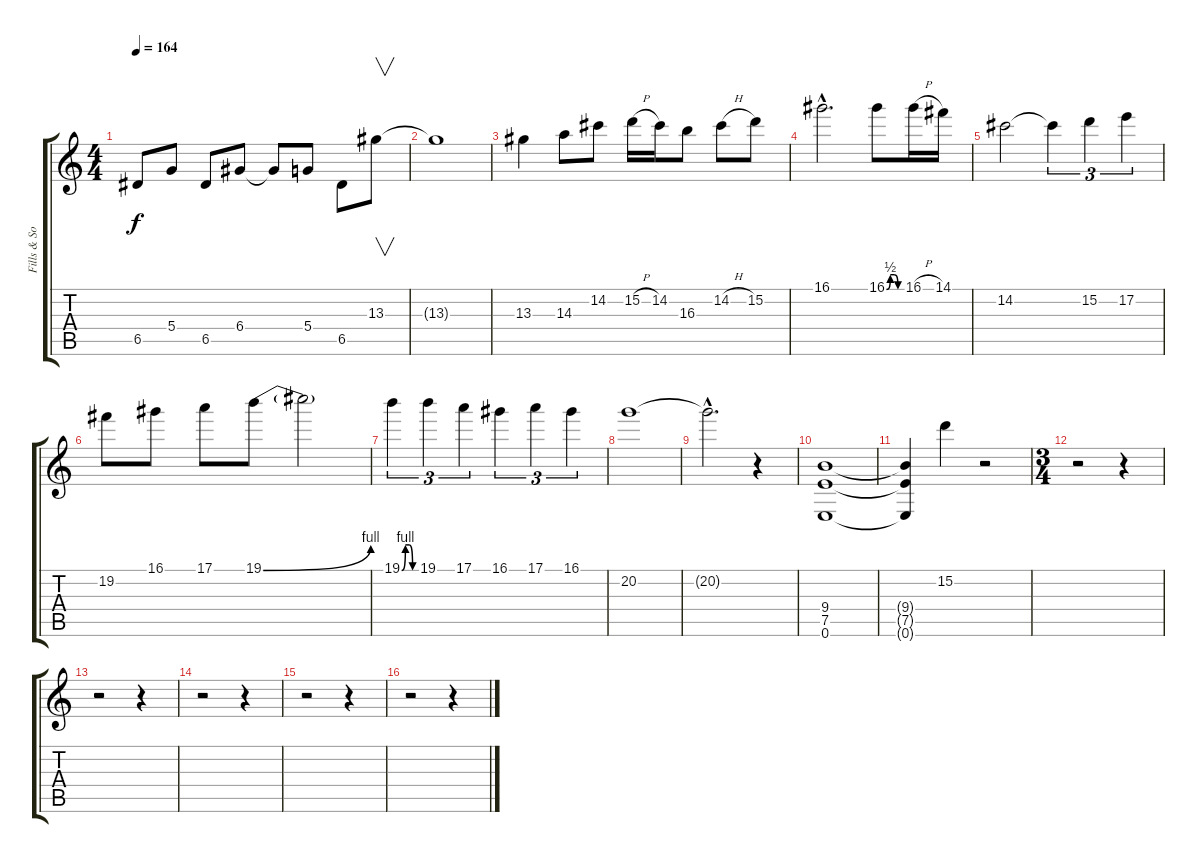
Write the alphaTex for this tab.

\track ("Fills & Solo (distortion)" "Fills & So") {instrument distortionguitar}
\staff {score tabs}
\tuning (E4 B3 G3 D3 A2 E2) {hide}
\ts (4 4)
\tempo 164
\clef g2
\ks c
6.5.8{dy f} 5.4.8 6.5.8 6.4.8 6.4{t}.8 5.4.8 6.5.8 13.3.8{v} |
13.3{t}.1 |
13.3.4 14.3.8 14.2.8 15.2{h}.16 14.2.16 16.3.8 14.2{h}.8 15.2.8 |
16.1{hac}.2{d} 16.1{be (custom 0 0 15 2 30 2 45 0 60 0)}.8 16.1{h}.16 14.1.16 |
14.2.2 14.2{t}.4{tu (3 2)} 15.2.4{tu (3 2)} 17.2.4{tu (3 2)} |
19.2.8 16.1.8 17.1.8 19.1{be (bend 0 0 60 4)}.8 19.1{t}.2 |
19.1{be (custom 0 0 15 4 30 4 45 0 60 0)}.4{tu (3 2)} 19.1.4{tu (3 2)} 17.1.4{tu (3 2)} 16.1.4{tu (3 2)} 17.1.4{tu (3 2)} 16.1.4{tu (3 2)} |
20.2.1 |
20.2{hac t}.2{d} r.4 |
(9.4 7.5 0.6).1 |
(9.4{t} 7.5{t} 0.6{t}).4 15.2.4 r.2 |
\ts (3 4)
r.2 r.4 |
r.2 r.4 |
r.2 r.4 |
r.2 r.4 |
r.2 r.4
